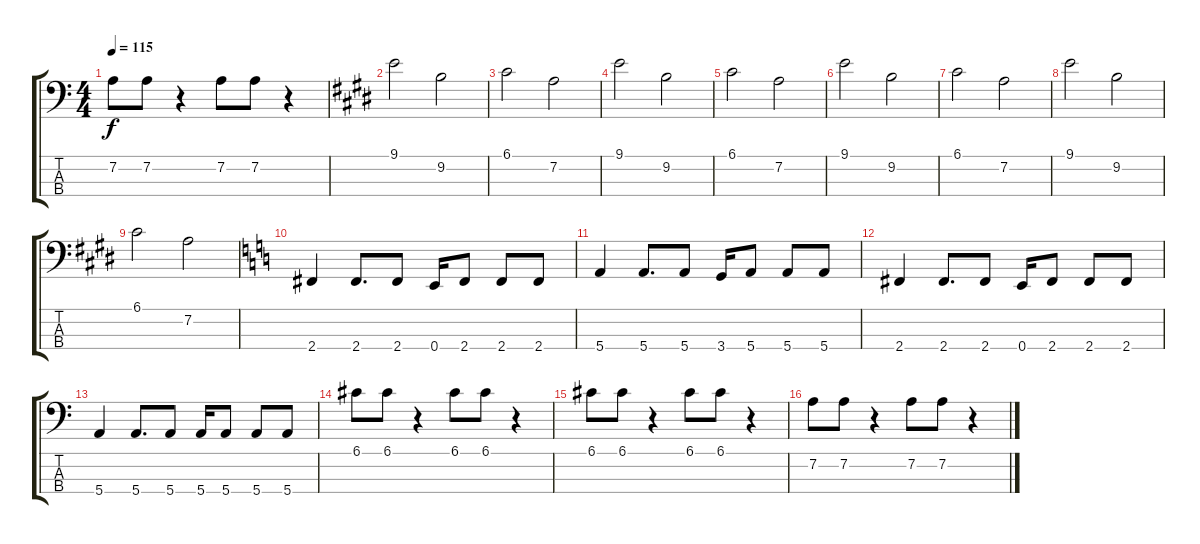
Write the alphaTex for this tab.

\track "" {instrument electricbassfinger}
\staff {score tabs}
\tuning (G2 D2 A1 E1) {hide}
\ts (4 4)
\tempo 115
\clef f4
\ks c
7.2.8{dy f} 7.2.8 r.4 7.2.8 7.2.8 r.4 |
\ks e
9.1.2 9.2.2 |
6.1.2 7.2.2 |
9.1.2 9.2.2 |
6.1.2 7.2.2 |
9.1.2 9.2.2 |
6.1.2 7.2.2 |
9.1.2 9.2.2 |
6.1.2 7.2.2 |
\ks c
2.4.4 2.4.8{d} 2.4.8 0.4.16 2.4.8 2.4.8 2.4.8 |
5.4.4 5.4.8{d} 5.4.8 3.4.16 5.4.8 5.4.8 5.4.8 |
2.4.4 2.4.8{d} 2.4.8 0.4.16 2.4.8 2.4.8 2.4.8 |
5.4.4 5.4.8{d} 5.4.8 5.4.16 5.4.8 5.4.8 5.4.8 |
6.1.8 6.1.8 r.4 6.1.8 6.1.8 r.4 |
6.1.8 6.1.8 r.4 6.1.8 6.1.8 r.4 |
7.2.8 7.2.8 r.4 7.2.8 7.2.8 r.4
